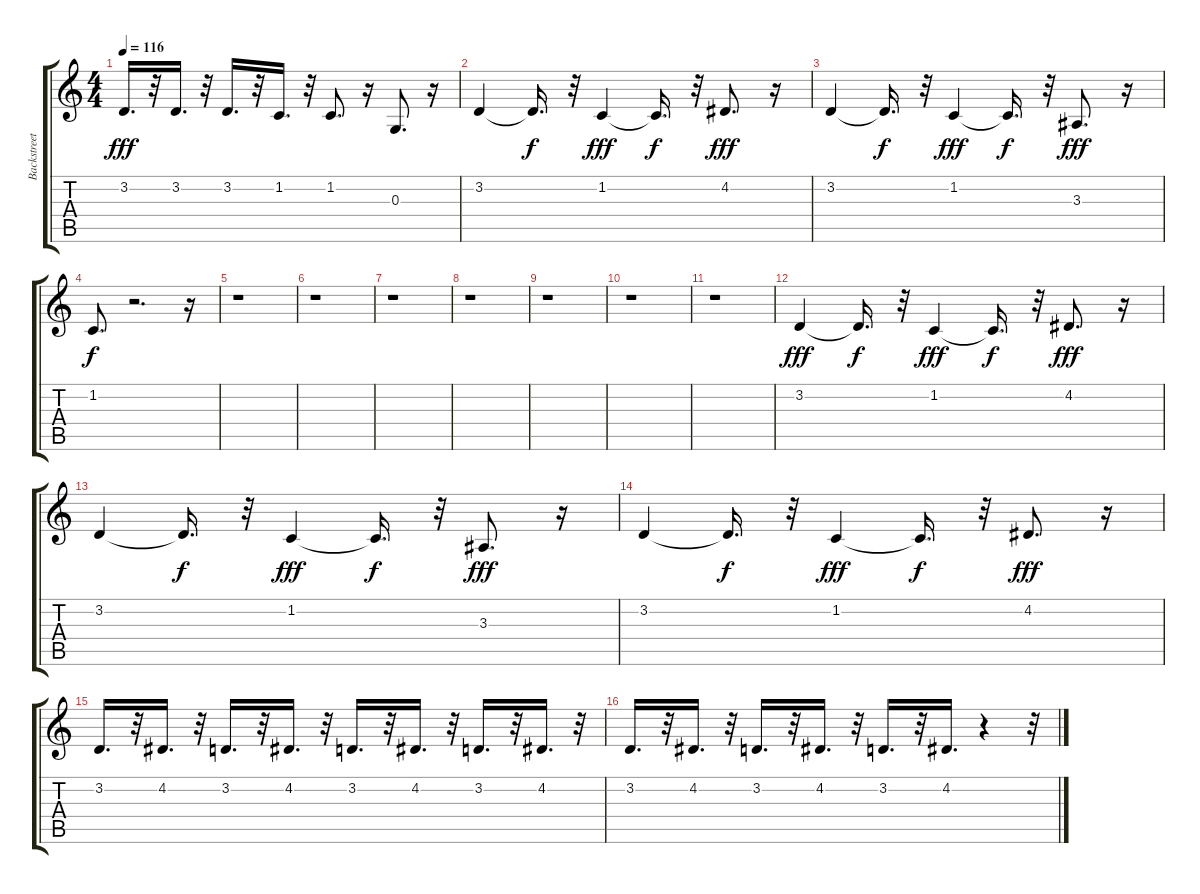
\track ("Backstreet Boys" "Backstreet") {instrument synthvoice}
\staff {score tabs}
\tuning (E4 B3 G3 D3 A2 E2) {hide}
\ts (4 4)
\tempo 116
\clef g2
\ks c
3.2.16{d dy fff} r.32 3.2.16{d} r.32 3.2.16{d} r.32 1.2.16{d} r.32 1.2.8{d} r.16 0.3.8{d} r.16 |
3.2.4 3.2{t}.16{d dy f} r.32 1.2.4{dy fff} 1.2{t}.16{d dy f} r.32 4.2.8{d dy fff} r.16 |
3.2.4 3.2{t}.16{d dy f} r.32 1.2.4{dy fff} 1.2{t}.16{d dy f} r.32 3.3.8{d dy fff} r.16 |
1.2.8{d dy f} r.2{d} r.16 |
r.1 |
r.1 |
r.1 |
r.1 |
r.1 |
r.1 |
r.1 |
3.2.4{dy fff} 3.2{t}.16{d dy f} r.32 1.2.4{dy fff} 1.2{t}.16{d dy f} r.32 4.2.8{d dy fff} r.16 |
3.2.4 3.2{t}.16{d dy f} r.32 1.2.4{dy fff} 1.2{t}.16{d dy f} r.32 3.3.8{d dy fff} r.16 |
3.2.4 3.2{t}.16{d dy f} r.32 1.2.4{dy fff} 1.2{t}.16{d dy f} r.32 4.2.8{d dy fff} r.16 |
3.2.16{d} r.32 4.2.16{d} r.32 3.2.16{d} r.32 4.2.16{d} r.32 3.2.16{d} r.32 4.2.16{d} r.32 3.2.16{d} r.32 4.2.16{d} r.32 |
3.2.16{d} r.32 4.2.16{d} r.32 3.2.16{d} r.32 4.2.16{d} r.32 3.2.16{d} r.32 4.2.16{d} r.4 r.32
